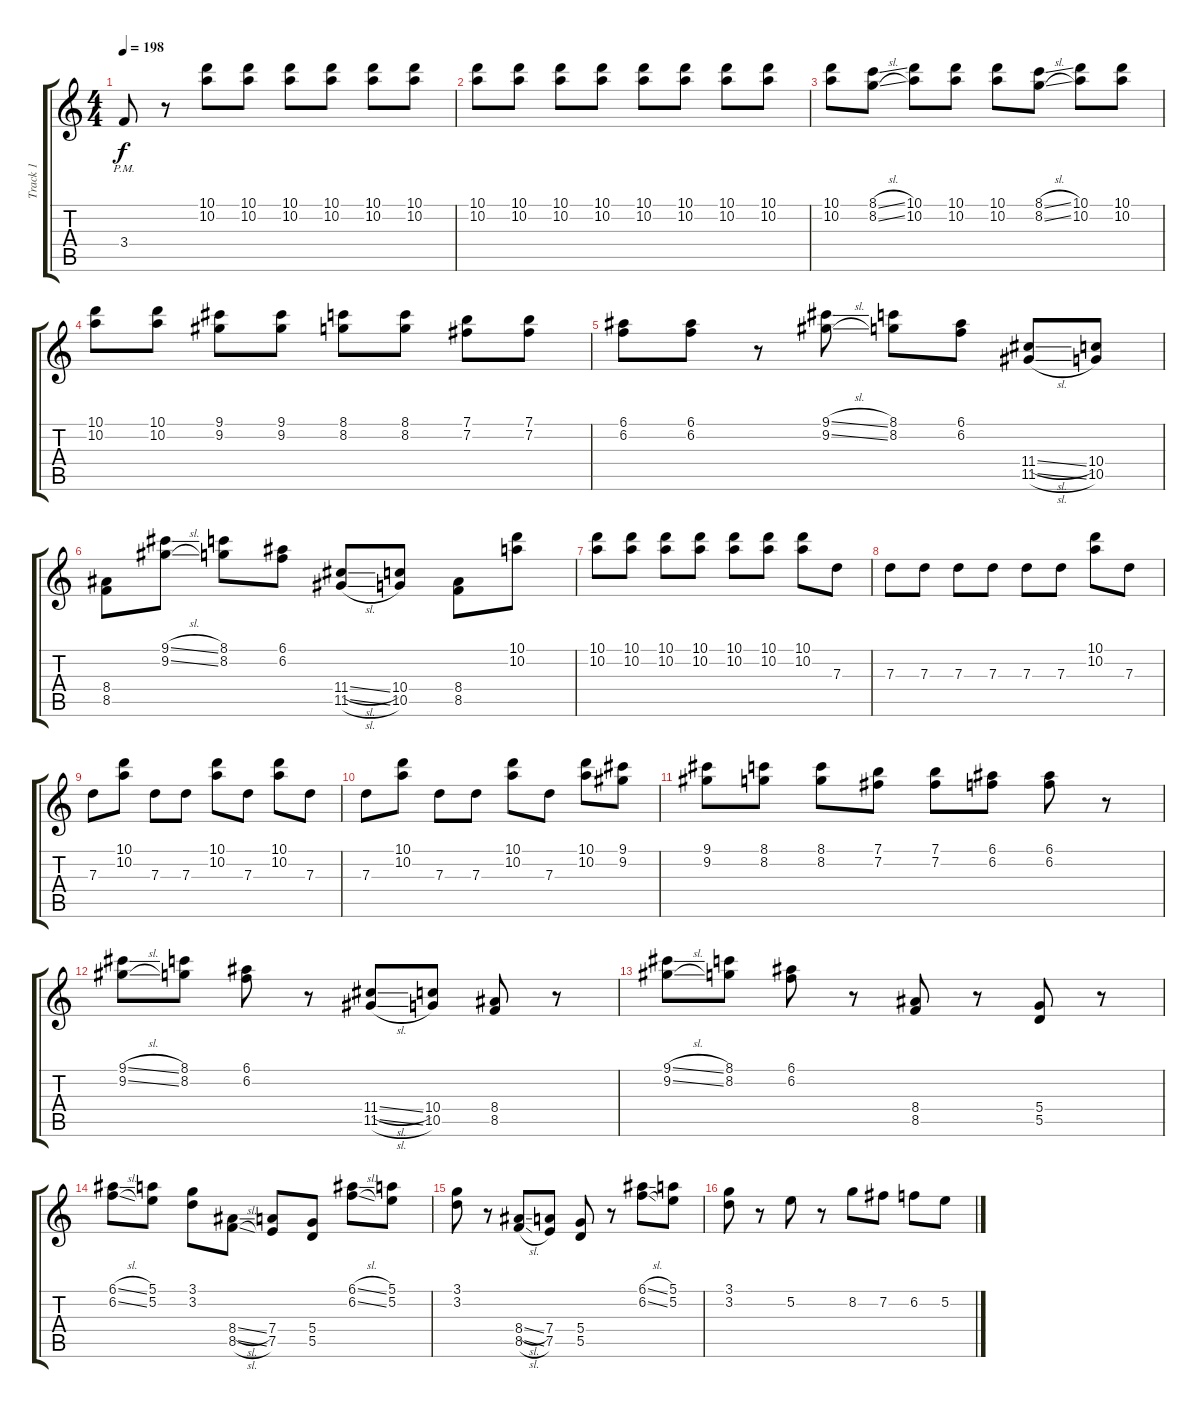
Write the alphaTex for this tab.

\track ("Track 1" "Track 1") {instrument acousticguitarsteel}
\staff {score tabs}
\tuning (E4 B3 G3 D3 A2 E2) {hide}
\ts (4 4)
\tempo 198
\clef g2
\ks c
3.4{pm}.8{dy f} r.8 (10.1 10.2).8 (10.1 10.2).8 (10.1 10.2).8 (10.1 10.2).8 (10.1 10.2).8 (10.1 10.2).8 |
(10.1 10.2).8 (10.1 10.2).8 (10.1 10.2).8 (10.1 10.2).8 (10.1 10.2).8 (10.1 10.2).8 (10.1 10.2).8 (10.1 10.2).8 |
(10.1 10.2).8 (8.1{sl} 8.2{sl}).8 (10.1 10.2).8 (10.1 10.2).8 (10.1 10.2).8 (8.1{sl} 8.2{sl}).8 (10.1 10.2).8 (10.1 10.2).8 |
(10.1 10.2).8 (10.1 10.2).8 (9.1 9.2).8 (9.1 9.2).8 (8.1 8.2).8 (8.1 8.2).8 (7.1 7.2).8 (7.1 7.2).8 |
(6.1 6.2).8 (6.1 6.2).8 r.8 (9.1{sl} 9.2{sl}).8 (8.1 8.2).8 (6.1 6.2).8 (11.4{sl} 11.5{sl}).8 (10.4 10.5).8 |
(8.4 8.5).8 (9.1{sl} 9.2{sl}).8 (8.1 8.2).8 (6.1 6.2).8 (11.4{sl} 11.5{sl}).8 (10.4 10.5).8 (8.4 8.5).8 (10.1 10.2).8 |
(10.1 10.2).8 (10.1 10.2).8 (10.1 10.2).8 (10.1 10.2).8 (10.1 10.2).8 (10.1 10.2).8 (10.1 10.2).8 7.3.8 |
7.3.8 7.3.8 7.3.8 7.3.8 7.3.8 7.3.8 (10.1 10.2).8 7.3.8 |
7.3.8 (10.1 10.2).8 7.3.8 7.3.8 (10.1 10.2).8 7.3.8 (10.1 10.2).8 7.3.8 |
7.3.8 (10.1 10.2).8 7.3.8 7.3.8 (10.1 10.2).8 7.3.8 (10.1 10.2).8 (9.1 9.2).8 |
(9.1 9.2).8 (8.1 8.2).8 (8.1 8.2).8 (7.1 7.2).8 (7.1 7.2).8 (6.1 6.2).8 (6.1 6.2).8 r.8 |
(9.1{sl} 9.2{sl}).8 (8.1 8.2).8 (6.1 6.2).8 r.8 (11.4{sl} 11.5{sl}).8 (10.4 10.5).8 (8.4 8.5).8 r.8 |
(9.1{sl} 9.2{sl}).8 (8.1 8.2).8 (6.1 6.2).8 r.8 (8.4 8.5).8 r.8 (5.4 5.5).8 r.8 |
(6.1{sl} 6.2{sl}).8 (5.1 5.2).8 (3.1 3.2).8 (8.4{sl} 8.5{sl}).8 (7.4 7.5).8 (5.4 5.5).8 (6.1{sl} 6.2{sl}).8 (5.1 5.2).8 |
(3.1 3.2).8 r.8 (8.4{sl} 8.5{sl}).8 (7.4 7.5).8 (5.4 5.5).8 r.8 (6.1{sl} 6.2{sl}).8 (5.1 5.2).8 |
(3.1 3.2).8 r.8 5.2.8 r.8 8.2.8 7.2.8 6.2.8 5.2.8
